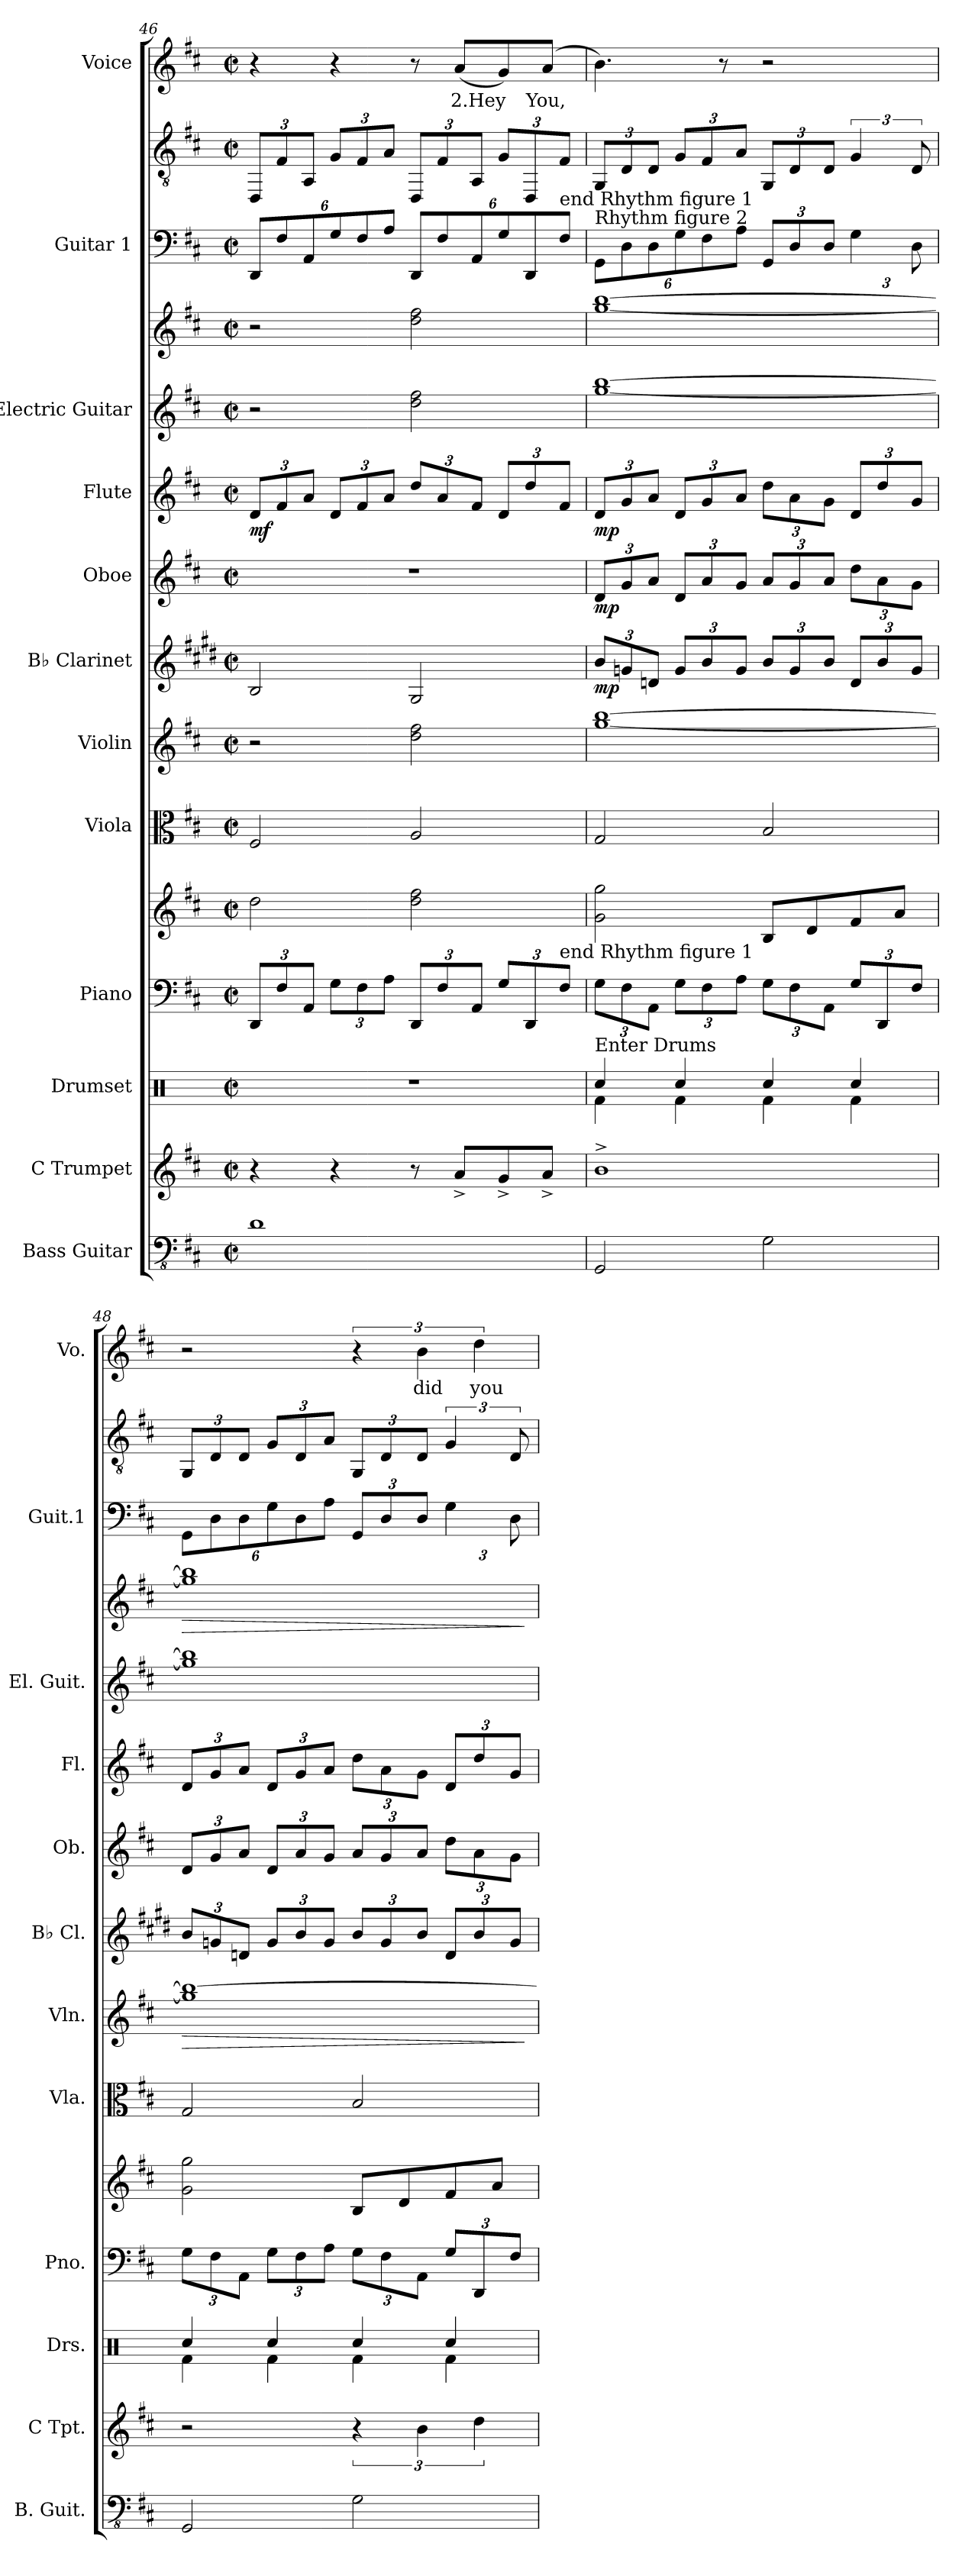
**kern	**kern	**kern	**kern	**kern	**kern	**kern	**dynam	**kern	**dynam	**kern	**dynam	**kern	**dynam	**kern	**kern	**dynam	**kern	**kern	**kern	**text
*part12	*part11	*part10	*part9	*part9	*part8	*part7	*part7	*part6	*part6	*part5	*part5	*part4	*part4	*part3	*part3	*part3	*part2	*part2	*part1	*part1
*staff15	*staff14	*staff13	*staff12	*staff11	*staff10	*staff9	*staff9	*staff8	*staff8	*staff7	*staff7	*staff6	*staff6	*staff5	*staff4	*staff4/5	*staff3	*staff2	*staff1	*staff1
*I"Bass Guitar	*I"C Trumpet	*I"Drumset	*I"Piano	*	*I"Viola	*I"Violin	*	*I"B♭ Clarinet	*	*I"Oboe	*	*I"Flute	*	*I"Electric Guitar	*	*	*I"Guitar 1	*	*I"Voice	*
*I'B. Guit.	*I'C Tpt.	*I'Drs.	*I'Pno.	*	*I'Vla.	*I'Vln.	*	*I'B♭ Cl.	*	*I'Ob.	*	*I'Fl.	*	*I'El. Guit.	*	*	*I'Guit.1	*	*I'Vo.	*
*clefFv4	*clefG2	*clefX	*clefF4	*clefG2	*clefC3	*clefG2	*	*clefG2	*	*clefG2	*	*clefG2	*	*	*clefG2	*	*	*clefGv2	*clefG2	*
*	*	*	*	*	*	*	*	*ITrd1c2	*	*	*	*	*	*	*	*	*	*	*	*
*k[f#c#]	*k[f#c#]	*k[]	*k[f#c#]	*k[f#c#]	*k[f#c#]	*k[f#c#]	*	*k[f#c#]	*	*k[f#c#]	*	*k[f#c#]	*	*k[f#c#]	*k[f#c#]	*	*k[f#c#]	*k[f#c#]	*k[f#c#]	*
*M2/2	*M2/2	*M2/2	*M2/2	*M2/2	*M2/2	*M2/2	*	*M2/2	*	*M2/2	*	*M2/2	*	*M2/2	*M2/2	*	*M2/2	*M2/2	*M2/2	*
*met(c|)	*met(c|)	*met(c|)	*met(c|)	*met(c|)	*met(c|)	*met(c|)	*	*met(c|)	*	*met(c|)	*	*met(c|)	*	*met(c|)	*met(c|)	*	*met(c|)	*met(c|)	*met(c|)	*
*	*	*	*Xbrackettup	*	*	*	*	*	*	*	*	*Xbrackettup	*	*	*	*	*Xbrackettup	*Xbrackettup	*	*
=46	=46	=46	=46	=46	=46	=46	=46	=46	=46	=46	=46	=46	=46	=46	=46	=46	=46	=46	=46	=46
!	!	!	!	!	!	!	!	!	!	!	!	!	!LO:DY:b	!	!	!	!	!	!	!
1D	4r	1r	12DD/L	2dd\	2F#/	2r	.	2A/	.	1r	.	12d/L	mf	2r	2r	.	12DDL	12DD/L	4r	.
.	.	.	12F#/	.	.	.	.	.	.	.	.	12f#/	.	.	.	.	12F#	12F#/	.	.
.	.	.	12AA/J	.	.	.	.	.	.	.	.	12a/J	.	.	.	.	12AA	12AA/J	.	.
.	4r	.	12G\L	.	.	.	.	.	.	.	.	12d/L	.	.	.	.	12G	12G/L	4r	.
.	.	.	12F#\	.	.	.	.	.	.	.	.	12f#/	.	.	.	.	12F#	12F#/	.	.
.	.	.	12A\J	.	.	.	.	.	.	.	.	12a/J	.	.	.	.	12AJ	12A/J	.	.
.	8r	.	12DD/L	2dd\ 2ff#\	2A/	2dd\ 2ff#\	.	2F#/	.	.	.	12dd/L	.	2dd 2ff#	2dd\ 2ff#\	.	12DDL	12DD/L	8r	.
.	.	.	12F#/	.	.	.	.	.	.	.	.	12a/	.	.	.	.	12F#	12F#/	.	.
.	8a^/L	.	.	.	.	.	.	.	.	.	.	.	.	.	.	.	.	.	(8a/L	2.Hey
.	.	.	12AA/J	.	.	.	.	.	.	.	.	12f#/J	.	.	.	.	12AA	12AA/J	.	.
.	8g^/	.	12G/L	.	.	.	.	.	.	.	.	12d/L	.	.	.	.	12G	12G/L	8g/)	.
.	.	.	12DD/	.	.	.	.	.	.	.	.	12dd/	.	.	.	.	12DD	12DD/	.	.
.	8a^/J	.	.	.	.	.	.	.	.	.	.	.	.	.	.	.	.	.	(8a/J	You,
!	!	!	!	!	!	!	!	!	!	!	!	!	!	!	!	!	!	!LO:TX:b:t=end Rhythm figure 1	!	!
!	!	!	!LO:TX:a:t=end Rhythm figure 1	!	!	!	!	!	!	!	!	!	!	!	!	!	!	!	!	!
.	.	.	12F#/J	.	.	.	.	.	.	.	.	12f#/J	.	.	.	.	12F#J	12F#/J	.	.
=47	=47	=47	=47	=47	=47	=47	=47	=47	=47	=47	=47	=47	=47	=47	=47	=47	=47	=47	=47	=47
*	*	*^	*	*	*	*	*	*	*	*	*	*	*	*	*	*	*	*	*	*
*	*	*	*	*	*	*	*	*	*Xbrackettup	*	*Xbrackettup	*	*	*	*	*	*	*	*	*	*
!	!	!	!	!	!	!	!	!	!	!	!	!	!	!	!	!	!	!	!LO:TX:b:t=Rhythm figure 2	!	!
!	!	!LO:TX:a:t=Enter Drums	!	!	!	!	!	!	!	!	!	!	!	!	!	!	!	!	!	!	!
!	!	!	!	!	!	!	!	!	!	!LO:DY:b	!	!LO:DY:b	!	!LO:DY:b	!	!	!	!	!	!	!
2GGG/	1b^	4Rcc/	4Rf\	12G\L	2g\ 2gg\	2G/	[1gg [1bb	.	12a/L	mp	12d/L	mp	12d/L	mp	[1gg [1bb	[1gg [1bb	.	12GGL	12GG/L	4.b\)	.
.	.	.	.	12F#\	.	.	.	.	12fn/	.	12g/	.	12g/	.	.	.	.	12D	12D/	.	.
.	.	.	.	12AA\J	.	.	.	.	12cn/J	.	12a/J	.	12a/J	.	.	.	.	12D	12D/J	.	.
.	.	4Rcc/	4Rf\	12G\L	.	.	.	.	12f/L	.	12d/L	.	12d/L	.	.	.	.	12G	12G/L	.	.
.	.	.	.	12F#\	.	.	.	.	12a/	.	12a/	.	12g/	.	.	.	.	12F#	12F#/	.	.
.	.	.	.	.	.	.	.	.	.	.	.	.	.	.	.	.	.	.	.	8r	.
.	.	.	.	12A\J	.	.	.	.	12f/J	.	12g/J	.	12a/J	.	.	.	.	12AJ	12A/J	.	.
2GG\	.	4Rcc/	4Rf\	12G\L	8B/L	2B/	.	.	12a/L	.	12a/L	.	12dd\L	.	.	.	.	12GGL	12GG/L	2r	.
.	.	.	.	12F#\	.	.	.	.	12f/	.	12g/	.	12a\	.	.	.	.	12D	12D/	.	.
.	.	.	.	.	8d/	.	.	.	.	.	.	.	.	.	.	.	.	.	.	.	.
.	.	.	.	12AA\J	.	.	.	.	12a/J	.	12a/J	.	12g\J	.	.	.	.	12DJ	12D/J	.	.
*	*	*	*	*	*	*	*	*	*	*	*	*	*	*	*	*	*	*	*brackettup	*	*
.	.	4Rcc/	4Rf\	12G/L	8f#/	.	.	.	12c/L	.	12dd\L	.	12d/L	.	.	.	.	6G	6G/	.	.
.	.	.	.	12DD/	.	.	.	.	12a/	.	12a\	.	12dd/	.	.	.	.	.	.	.	.
.	.	.	.	.	8a/J	.	.	.	.	.	.	.	.	.	.	.	.	.	.	.	.
.	.	.	.	12F#/J	.	.	.	.	12f/J	.	12g\J	.	12g/J	.	.	.	.	12D	12D/	.	.
!!LO:PB:g=z
=48	=48	=48	=48	=48	=48	=48	=48	=48	=48	=48	=48	=48	=48	=48	=48	=48	=48	=48	=48	=48	=48
!	!	!	!	!	!	!	!	!LO:HP:b	!	!	!	!	!	!	!	!	!LO:HP:b	!	!	!	!
*	*	*	*	*	*	*	*	*	*	*	*	*	*	*	*	*	*	*	*Xbrackettup	*	*
2GGG/	2r	4Rcc/	4Rf\	12G\L	2g\ 2gg\	2G/	1gg] 1bb_	>	12a/L	.	12d/L	.	12d/L	.	1gg] 1bb]	1gg] 1bb]	>	12GGL	12GG/L	2r	.
.	.	.	.	12F#\	.	.	.	.	12fn/	.	12g/	.	12g/	.	.	.	.	12D	12D/	.	.
.	.	.	.	12AA\J	.	.	.	.	12cn/J	.	12a/J	.	12a/J	.	.	.	.	12D	12D/J	.	.
.	.	4Rcc/	4Rf\	12G\L	.	.	.	.	12f/L	.	12d/L	.	12d/L	.	.	.	.	12G	12G/L	.	.
.	.	.	.	12F#\	.	.	.	.	12a/	.	12a/	.	12g/	.	.	.	.	12D	12D/	.	.
.	.	.	.	12A\J	.	.	.	.	12f/J	.	12g/J	.	12a/J	.	.	.	.	12AJ	12A/J	.	.
2GG\	6r	4Rcc/	4Rf\	12G\L	8B/L	2B/	.	.	12a/L	.	12a/L	.	12dd\L	.	.	.	.	12GGL	12GG/L	6r	.
.	.	.	.	12F#\	.	.	.	.	12f/	.	12g/	.	12a\	.	.	.	.	12D	12D/	.	.
.	.	.	.	.	8d/	.	.	.	.	.	.	.	.	.	.	.	.	.	.	.	.
.	6b\	.	.	12AA\J	.	.	.	.	12a/J	.	12a/J	.	12g\J	.	.	.	.	12DJ	12D/J	6b\	did
*	*	*	*	*	*	*	*	*	*	*	*	*	*	*	*	*	*	*	*brackettup	*	*
.	.	4Rcc/	4Rf\	12G/L	8f#/	.	.	.	12c/L	.	12dd\L	.	12d/L	.	.	.	.	6G	6G/	.	.
.	6dd\	.	.	12DD/	.	.	.	.	12a/	.	12a\	.	12dd/	.	.	.	.	.	.	6dd\	you
.	.	.	.	.	8a/J	.	.	.	.	.	.	.	.	.	.	.	.	.	.	.	.
.	.	.	.	12F#/J	.	.	.	.	12f/J	.	12g\J	.	12g/J	.	.	.	.	12D	12D/	.	.
*	*	*v	*v	*	*	*	*	*	*	*	*	*	*	*	*	*	*	*	*	*	*
.	.	.	.	.	.	.	]	.	.	.	.	.	.	.	.	]	.	.	.	.
=	=	=	=	=	=	=	=	=	=	=	=	=	=	=	=	=	=	=	=	=
*-	*-	*-	*-	*-	*-	*-	*-	*-	*-	*-	*-	*-	*-	*-	*-	*-	*-	*-	*-	*-
